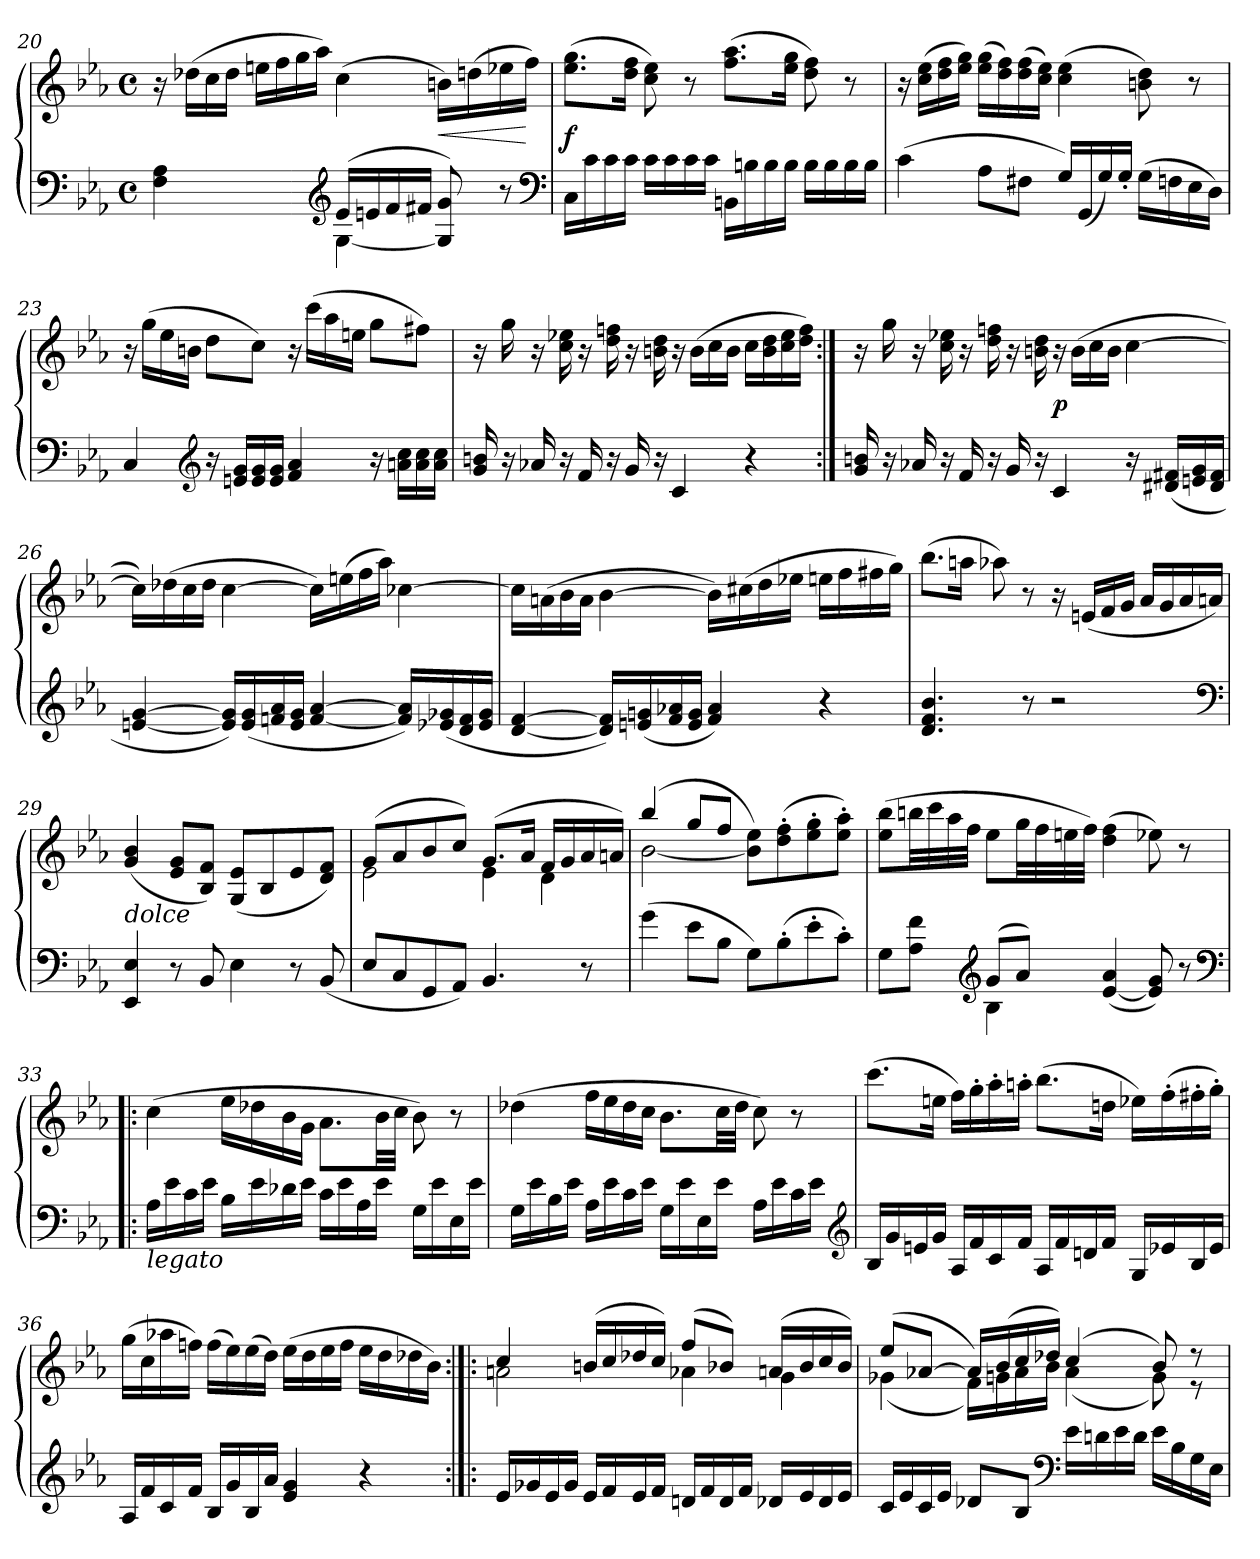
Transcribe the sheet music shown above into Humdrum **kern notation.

**kern	**kern	**dynam
*part1	*part1	*part1
*staff2	*staff1	*staff1/2
*clefF4	*clefG2	*
*k[b-e-a-]	*k[b-e-a-]	*
*E-:	*E-:	*
*M4/4	*M4/4	*
*met(c)	*met(c)	*
=20	=20	=20
*^	*	*
4F\ 4A-\	2ryy	16r	.
.	.	(16dd-XLL	.
.	.	16cc	.
.	.	16dd-JJ	.
4ryy	.	16eenLL	.
.	.	16ff	.
.	.	16gg	.
.	.	16aa-JJ)	.
*clefG2	*	*	*
(16e-LL	[4G	(4cc	.
16en	.	.	.
16f	.	.	.
16f#XJJ	.	.	.
4ryy	8G]/ 8g/)	16bnLL)	<
.	.	(16ddn	.
.	8r	16ee-X	.
.	.	16ffJJ)	[
*v	*v	*	*
*clefF4	*	*
=21	=21	=21
16CLL	(8.ee- 8.ggL	f
16c	.	.
16c	.	.
16cJJ	16dd 16ffJk	.
16cLL	8cc 8ee-)	.
16c	.	.
16c	8r	.
16cJJ	.	.
16BBnLL	(8.ff 8.aa-L	.
16Bn	.	.
16B	.	.
16BJJ	16ee- 16ggJk	.
16BLL	8dd 8ff)	.
16B	.	.
16B	8r	.
16BJJ	.	.
=22	=22	=22
(4c	16r	.
.	(16cc 16ee-LL	.
.	16dd 16ff	.
.	16ee- 16ggJJ)	.
8A-L	(16ee- 16ggLL	.
.	16dd 16ff)	.
8F#XJ	(16dd 16ff	.
.	16cc 16ee-JJ)	.
16GLL)	(4cc 4ee-	.
(16GG	.	.
16G)	.	.
16G'JJ	.	.
(16GLL	8bn 8dd)	.
16Fn	.	.
16E-	8r	.
16DJJ)	.	.
=23	=23	=23
4C	16r	.
.	(16ggLL	.
.	16ee-	.
.	16bnJJ	.
*clefG2	*	*
16r	8ddL	.
16en 16gLL	.	.
16e 16g	8ccJ)	.
16e 16gJJ	.	.
4f 4a-	16r	.
.	(16cccLL	.
.	16aa-	.
.	16eenJJ	.
16r	8ggL	.
16an\ 16cc\LL	.	.
16a\ 16cc\	8ff#XJ)	.
16a\ 16cc\JJ	.	.
=24	=24	=24
16g 16bn	16r	.
16r	16gg	.
16a-X	16r	.
16r	16cc 16ee-X	.
16f	16r	.
16r	16dd 16ffn	.
16g	16r	.
16r	16bn 16dd	.
4c	16r	.
.	(16bLL	.
.	16cc	.
.	16bJJ	.
4r	16ccLL	.
.	16b 16dd	.
.	16cc 16ee-	.
.	16dd 16ffJJ)	.
=25:|!	=25:|!	=25:|!
16g 16bn	16r	.
16r	16gg	.
16a-X	16r	.
16r	16cc 16ee-X	.
16f	16r	.
16r	16dd 16ffn	.
16g	16r	.
16r	16bn 16dd	.
4c	16r	p
.	(16bLL	.
.	16cc	.
.	16bJJ	.
16r	[4cc	.
(16d#X 16f#XLL	.	.
16en 16g	.	.
16d# 16f#JJ	.	.
=26	=26	=26
[4en [4g	16ccLL])	.
.	(16dd-X	.
.	16cc	.
.	16dd-JJ	.
16e] 16g]LL)	[4cc	.
(16e 16g	.	.
16fn 16a-	.	.
16e 16gJJ	.	.
[4f [4a-	16ccLL])	.
.	(16een	.
.	16ff	.
.	16aa-JJ)	.
16f] 16a-]LL)	[4cc-X	.
(16e-X 16g-X	.	.
16d 16f	.	.
16e- 16g-JJ	.	.
=27	=27	=27
[4d [4f	16cc-\LL]	.
.	(16an\	.
.	16b-\	.
.	16a\JJ	.
16d] 16f]LL)	[4b-	.
(16en 16gn	.	.
16f 16a-X	.	.
16e 16gJJ	.	.
4f 4a-)	16b-LL])	.
.	(16cc#X	.
.	16dd	.
.	16ee-XJJ	.
4r	16eenLL	.
.	16ff	.
.	16ff#X	.
.	16ggJJ)	.
=28	=28	=28
4.d 4.f 4.b-	(8.bb-L	.
.	16aanJk	.
.	8aa-X)	.
8r	8r	.
2r	16r	.
.	(16enLL	.
.	16f	.
.	16gJJ	.
.	16a-LL	.
.	16g	.
.	16a-	.
.	16anJJ)	.
*clefF4	*	*
=29	=29	=29
!	!LO:TX:b:i:t=dolce	!
4EE- 4E-	(4g 4b-	.
8r	8e- 8gL	.
8BB-	8B- 8fJ)	.
4E-	(8G 8e-L	.
.	8B-	.
8r	8e-	.
(8BB-	8d 8fJ)	.
=30	=30	=30
*	*^	*
8E-L	(8gL	2e-	.
8C	8a-	.	.
8GG	8b-	.	.
8AA-J)	8ccJ)	.	.
4.BB-	(8.gL	4e-	.
.	16a-Jk	.	.
.	16fLL	4d	.
.	16g	.	.
8r	16a-	.	.
.	16anJJ)	.	.
=31	=31	=31	=31
(4g	(4bb-	[2b-	.
8e-L	8ggL	.	.
8B-J	8ffJ	.	.
8GL)	2ryy	8b-] 8ee-L)	.
(8B-'	.	(>8dd'> 8ff'>	.
8e-'	.	8ee-'> 8gg'>	.
8c'J)	.	8ee-'> 8aa-'>J)	.
*	*v	*v	*
=32	=32	=32
*^	*	*
4ryy	8GL	(8ee- 8bb-L	.
.	8A- 8fJ	32bbnLL	.
.	.	32ccc	.
.	.	32aa-	.
.	.	32ffJJJ	.
*clefG2	*	*	*
(8gL	4B-	8ee-L	.
8a-J)	.	32ggLL	.
.	.	32ff	.
.	.	32een	.
.	.	32ffJJJ)	.
(>[4e- 4a-	2ryy	(4dd 4ff	.
8e-] 8g)	.	8ee-X)	.
8r	.	8r	.
*v	*v	*	*
*clefF4	*	*
=33!|:	=33!|:	=33!|:
!LO:TX:b:i:t=legato	!	!
16A-LL	(4cc	.
16e-	.	.
16c	.	.
16e-JJ	.	.
16B-LL	16ee-LL	.
16e-	16dd-X	.
16d-X	16b-	.
16e-JJ	16gJJ	.
16cLL	8.a-L	.
16e-	.	.
16A-	.	.
16e-JJ	32b-LL	.
.	32ccJJJ	.
16GLL	8b-)	.
16e-	.	.
16E-	8r	.
16e-JJ	.	.
=34	=34	=34
16GLL	(4dd-X	.
16e-	.	.
16B-	.	.
16e-JJ	.	.
16A-LL	16ffLL	.
16e-	16ee-	.
16c	16dd-	.
16e-JJ	16ccJJ	.
16GLL	8.b-L	.
16e-	.	.
16E-	.	.
16e-JJ	32ccLL	.
.	32dd-JJJ	.
16A-LL	8cc)	.
16e-	.	.
16c	8r	.
16e-JJ	.	.
*clefG2	*	*
=35	=35	=35
16B-LL	(8.cccL	.
16g	.	.
16en	.	.
16gJJ	16eenJk	.
16A-LL	16ffLL)	.
16f	16gg'	.
16c	16aa-'	.
16fJJ	16aan'JJ	.
16A-LL	(8.bb-L	.
16f	.	.
16dn	.	.
16fJJ	16ddnJk	.
16GLL	16ee-XLL)	.
16e-X	(16ff'	.
16B-	16ff#X'	.
16e-JJ	16gg'JJ)	.
=36	=36	=36
16A-LL	(16ggLL	.
16f	16cc	.
16c	16aa-X	.
16fJJ	16ffnJJ)	.
16B-LL	(16ffLL	.
16g	16ee-)	.
16B-	(16ee-	.
16a-JJ	16ddJJ)	.
4e- 4g	(16ee-LL	.
.	16dd	.
.	16ee-	.
.	16ffJJ	.
4r	16ee-LL	.
.	16dd	.
.	16dd-X	.
.	16b-JJ)	.
=37:|!|:	=37:|!|:	=37:|!|:
*	*^	*
16e-LL	4cc	2an	.
16g-X	.	.	.
16e-	.	.	.
16g-JJ	.	.	.
16e-LL	(16bnLL	.	.
16f	16cc	.	.
16e-	16dd-X	.	.
16fJJ	16ccJJ)	.	.
16dnLL	(8ffL	4a-X	.
16f	.	.	.
16d	8b-XJ)	.	.
16fJJ	.	.	.
16d-XLL	(16anLL	4g	.
16e-	16b-	.	.
16d-	16cc	.	.
16e-JJ	16b-JJ)	.	.
=38	=38	=38	=38
16cLL	(8ee-L	(4g-X	.
16e-	.	.	.
16c	[8a-XJ	.	.
16e-JJ	.	.	.
8d-XL	16a-LL])	16fLL)	.
.	(16b-	16gn	.
8B-J	16cc	16a-	.
.	16dd-XJJ)	16b-JJ	.
*clefF4	*	*	*
16e-LL	(4cc	(4a-	.
16dn	.	.	.
16e-	.	.	.
16dJJ	.	.	.
16e-LL	8b-)	8g)	.
16B-	.	.	.
16G	8r	8r	.
16E-JJ	.	.	.
*	*v	*v	*
=	=	=
*-	*-	*-
